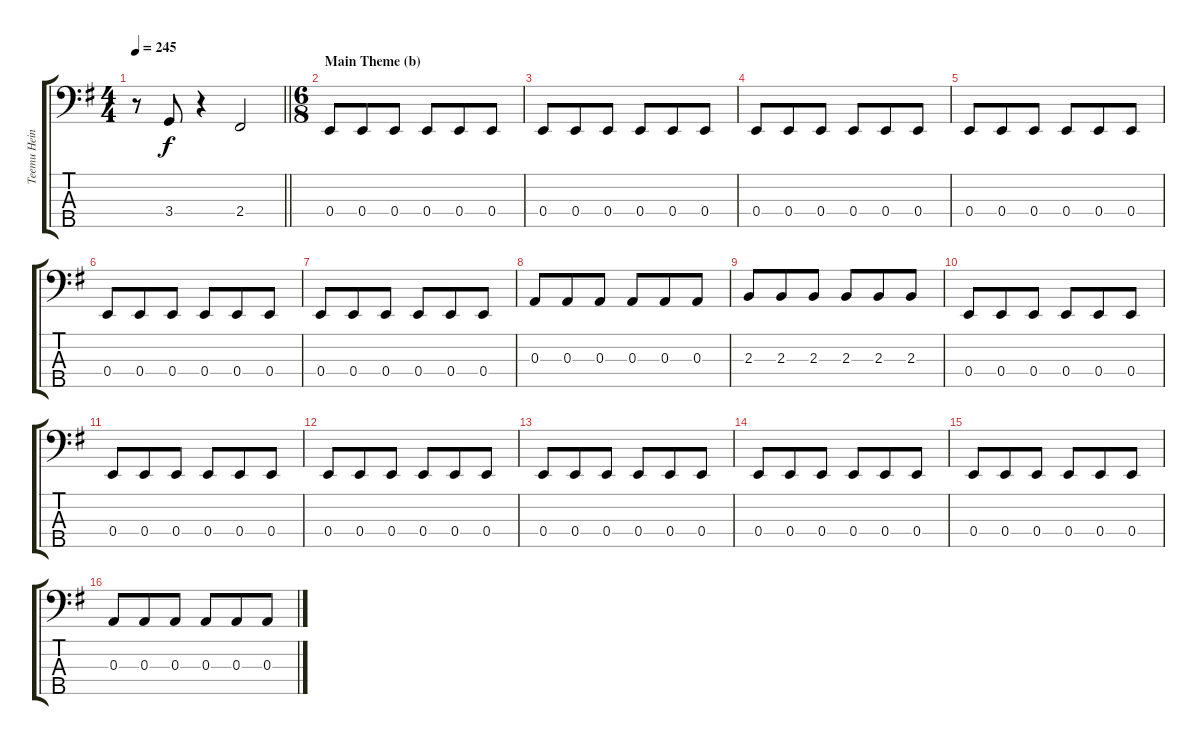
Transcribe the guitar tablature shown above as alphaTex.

\track ("Teemu Heinola (bass)" "Teemu Hein") {instrument electricbasspick}
\staff {score tabs}
\tuning (G2 D2 A1 E1 B0) {hide}
\ts (4 4)
\tempo 245
\clef f4
\barLineRight lightlight
\ks eminor
r.8{dy f} 3.4.8 r.4 2.4.2 |
\ts (6 8)
\section ("" "Main Theme (b)")
0.4.8 0.4.8 0.4.8 0.4.8 0.4.8 0.4.8 |
0.4.8 0.4.8 0.4.8 0.4.8 0.4.8 0.4.8 |
0.4.8 0.4.8 0.4.8 0.4.8 0.4.8 0.4.8 |
0.4.8 0.4.8 0.4.8 0.4.8 0.4.8 0.4.8 |
0.4.8 0.4.8 0.4.8 0.4.8 0.4.8 0.4.8 |
0.4.8 0.4.8 0.4.8 0.4.8 0.4.8 0.4.8 |
0.3.8 0.3.8 0.3.8 0.3.8 0.3.8 0.3.8 |
2.3.8 2.3.8 2.3.8 2.3.8 2.3.8 2.3.8 |
0.4.8 0.4.8 0.4.8 0.4.8 0.4.8 0.4.8 |
0.4.8 0.4.8 0.4.8 0.4.8 0.4.8 0.4.8 |
0.4.8 0.4.8 0.4.8 0.4.8 0.4.8 0.4.8 |
0.4.8 0.4.8 0.4.8 0.4.8 0.4.8 0.4.8 |
0.4.8 0.4.8 0.4.8 0.4.8 0.4.8 0.4.8 |
0.4.8 0.4.8 0.4.8 0.4.8 0.4.8 0.4.8 |
0.3.8 0.3.8 0.3.8 0.3.8 0.3.8 0.3.8
